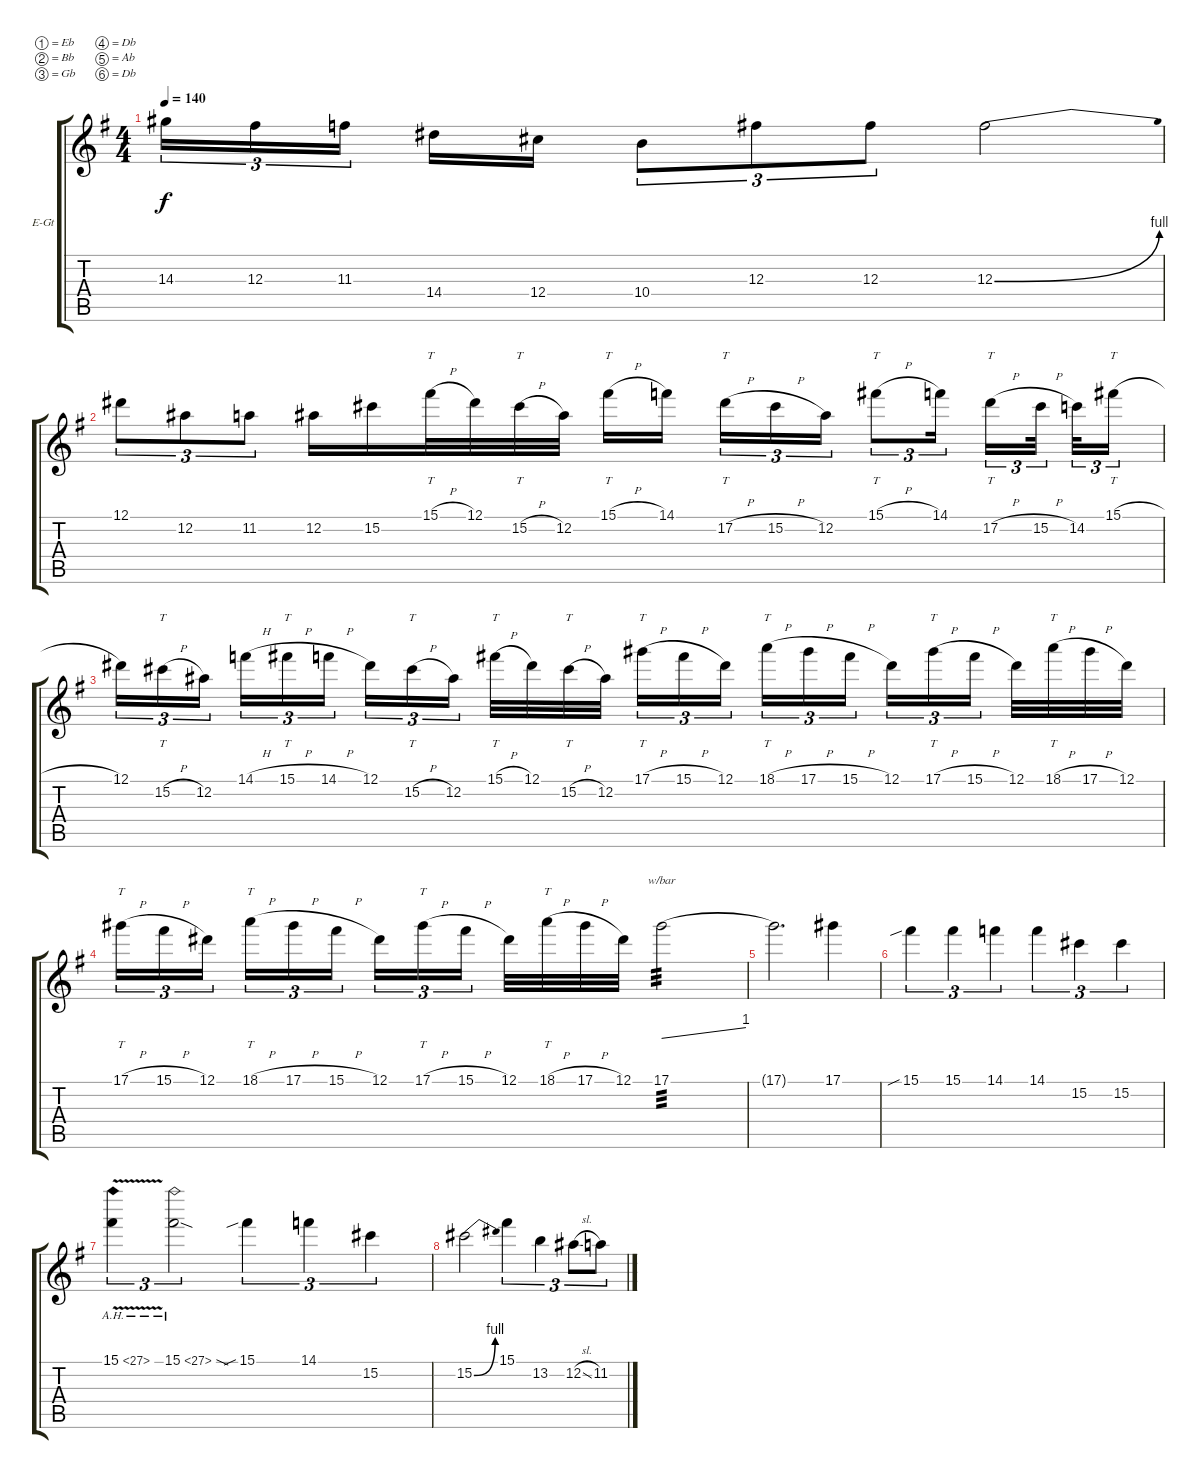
\bracketExtendMode groupsimilarinstruments
\firstSystemTrackNameOrientation horizontal
\otherSystemsTrackNameOrientation horizontal
\track ("Вячеслав Молчанов" "E-Gt") {instrument distortionguitar}
\staff {score tabs}
\tuning (Eb4 Bb3 Gb3 Db3 Ab2 Db2)
\ts (4 4)
\tempo 140
\clef g2
\ks eminor
14.3.16{tu (3 2) dy f} 12.3.16{tu (3 2)} 11.3.16{tu (3 2)} 14.4.16 12.4.16 10.4.8{tu (3 2)} 12.3.8{tu (3 2)} 12.3.8{tu (3 2)} 12.3{be (bend 0 0 60 4)}.2 |
12.1.8{tu (3 2)} 12.2.8{tu (3 2)} 11.2.8{tu (3 2)} 12.2.16 15.2.16 15.1{h}.32{tt} 12.1.32 15.2{h}.32{tt} 12.2.32 15.1{h}.16{tt} 14.1.16 17.2{h}.16{tt tu (3 2)} 15.2{h}.16{tu (3 2)} 12.2.16{tu (3 2)} 15.1{h}.8{tt tu (3 2)} 14.1.16{tu (3 2)} 17.2{h}.16{tt tu (3 2)} 15.2{h}.32{tu (3 2)} 14.2.32{tu (3 2)} 15.1{h}.16{tt tu (3 2)} |
12.1.16{tu (3 2)} 15.2{h}.16{tt tu (3 2)} 12.2.16{tu (3 2)} 14.1{h}.16{tu (3 2)} 15.1{h}.16{tt tu (3 2)} 14.1{h}.16{tu (3 2)} 12.1.16{tu (3 2)} 15.2{h}.16{tt tu (3 2)} 12.2.16{tu (3 2)} 15.1{h}.32{tt} 12.1.32 15.2{h}.32{tt} 12.2.32 17.1{h}.16{tt tu (3 2)} 15.1{h}.16{tu (3 2)} 12.1.16{tu (3 2)} 18.1{h}.16{tt tu (3 2)} 17.1{h}.16{tu (3 2)} 15.1{h}.16{tu (3 2)} 12.1.16{tu (3 2)} 17.1{h}.16{tt tu (3 2)} 15.1{h}.16{tu (3 2)} 12.1.32 18.1{h}.32{tt} 17.1{h}.32 12.1.32 |
17.1{h}.16{tt tu (3 2)} 15.1{h}.16{tu (3 2)} 12.1.16{tu (3 2)} 18.1{h}.16{tt tu (3 2)} 17.1{h}.16{tu (3 2)} 15.1{h}.16{tu (3 2)} 12.1.16{tu (3 2)} 17.1{h}.16{tt tu (3 2)} 15.1{h}.16{tu (3 2)} 12.1.32 18.1{h}.32{tt} 17.1{h}.32 12.1.32 17.1.2{tbe (dive default 0 0 60 4) tp 3} |
17.1{t}.2{d} 17.1.4 |
15.1{sib}.4{tu (3 2)} 15.1.4{tu (3 2)} 14.1.4{tu (3 2)} 14.1.4{tu (3 2)} 15.2.4{tu (3 2)} 15.2.4{tu (3 2)} |
15.1{ah 12 v}.4{tu (3 2)} 15.1{ah 12 sod}.2{tu (3 2)} 15.1{sib}.4{tu (3 2)} 14.1.4{tu (3 2)} 15.2.4{tu (3 2)} |
15.2{be (bend 0 0 60 4)}.2 15.1.4{tu (3 2)} 13.2.4{tu (3 2)} 12.2{sl}.8{tu (3 2)} 11.2.8{tu (3 2)}
